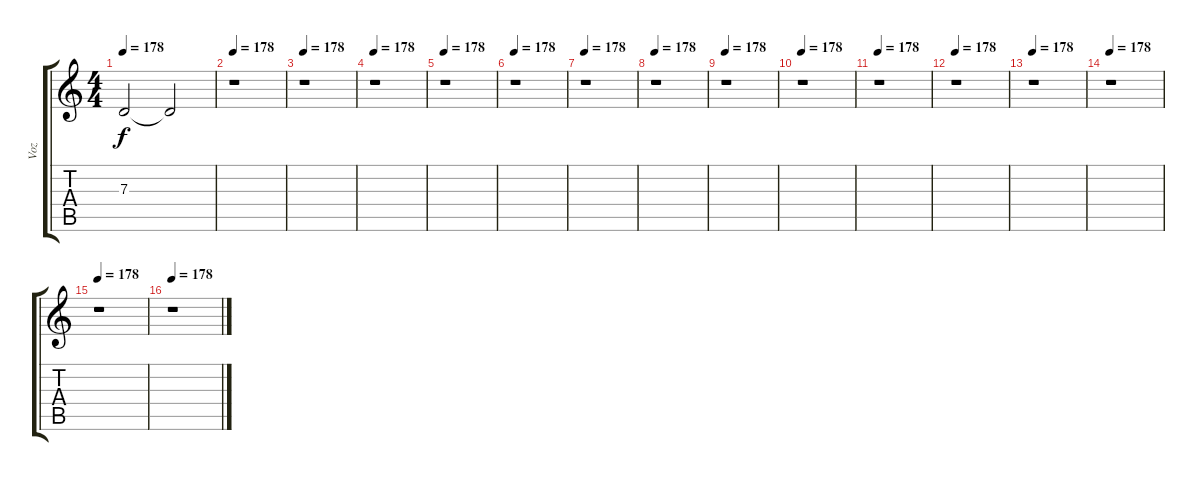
\track ("Voz" "Voz") {instrument lead1square}
\staff {score tabs}
\tuning (E4 B3 G3 D3 A2 E2) {hide}
\ts (4 4)
\tempo 178
\clef g2
\ks c
7.3{t}.2{dy f} 7.3{t}.2 |
\tempo 178
r.1 |
\tempo 178
r.1 |
\tempo 178
r.1 |
\tempo 178
r.1 |
\tempo 178
r.1 |
\tempo 178
r.1 |
\tempo 178
r.1 |
\tempo 178
r.1 |
\tempo 178
r.1 |
\tempo 178
r.1 |
\tempo 178
r.1 |
\tempo 178
r.1 |
\tempo 178
r.1 |
\tempo 178
r.1 |
\tempo 178
r.1
